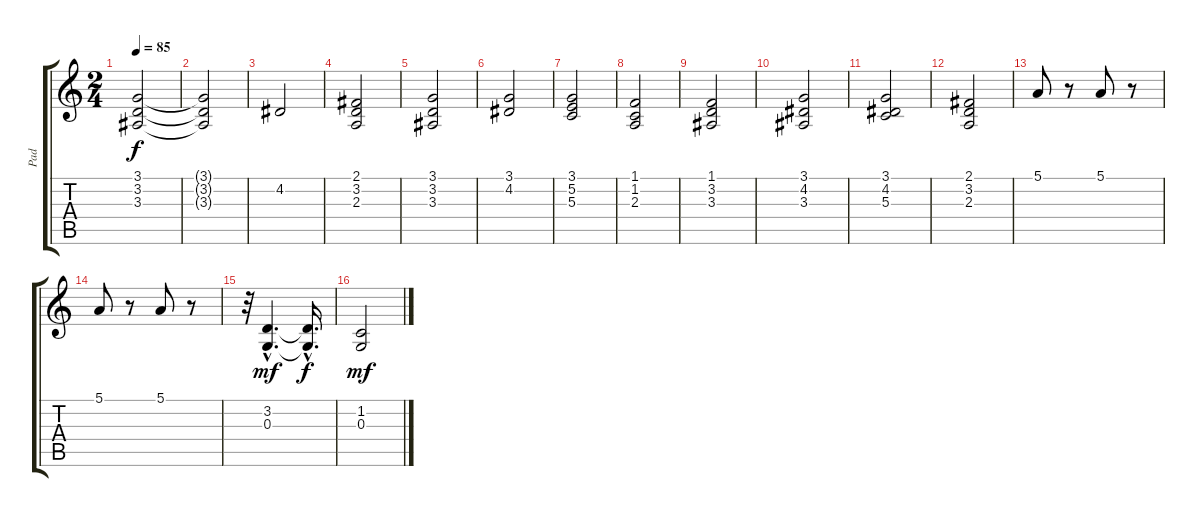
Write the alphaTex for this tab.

\track ("Pad" "Pad") {instrument pad2warm}
\staff {score tabs}
\tuning (E4 B3 G3 D3 A2 E2) {hide}
\ts (2 4)
\tempo 85
\clef g2
\ks c
(3.1 3.2 3.3).2{dy f} |
(3.1{t} 3.2{t} 3.3{t}).2 |
4.2.2 |
(2.1 3.2 2.3).2 |
(3.1 3.2 3.3).2 |
(3.1 4.2).2 |
(3.1 5.2 5.3).2 |
(1.1 1.2 2.3).2 |
(1.1 3.2 3.3).2 |
(3.1 4.2 3.3).2 |
(3.1 4.2 5.3).2 |
(2.1 3.2 2.3).2 |
5.1.8 r.8 5.1.8 r.8 |
5.1.8 r.8 5.1.8 r.8 |
r.32 (3.2{hac} 0.3{hac}).4{d dy mf} (3.2{hac t} 0.3{hac t}).16{d dy f} |
(1.2 0.3).2{dy mf}
